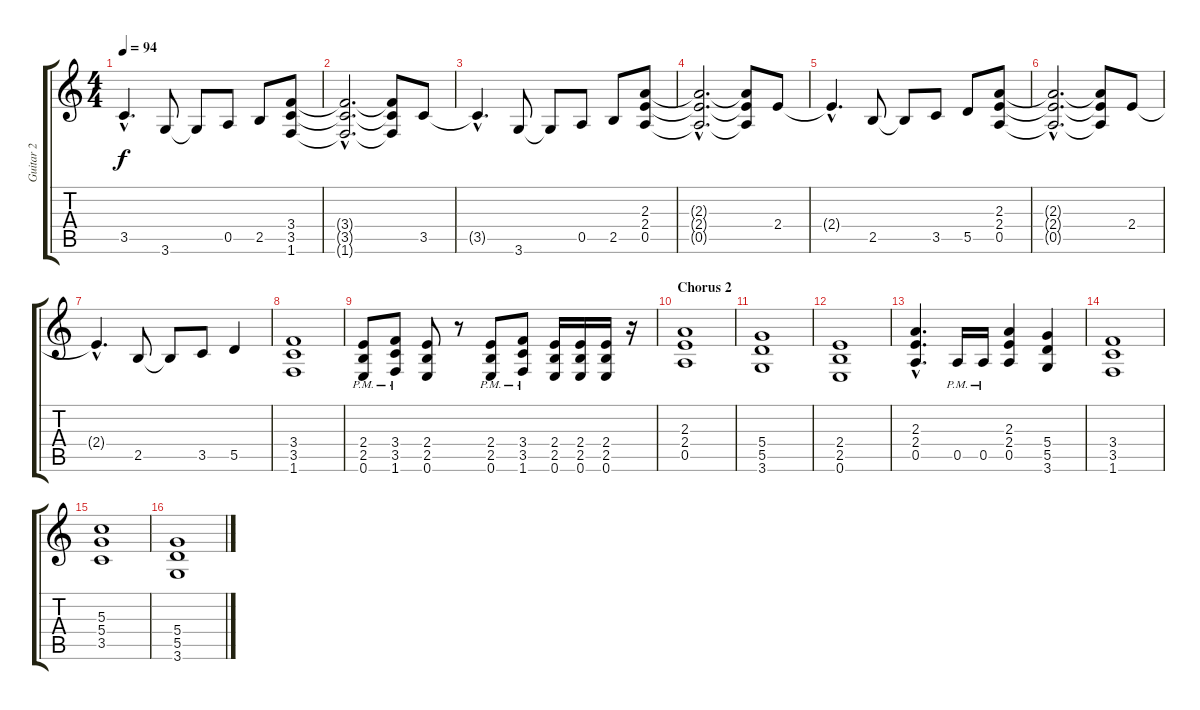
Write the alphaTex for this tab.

\track ("Guitar 2" "Guitar 2") {instrument distortionguitar}
\staff {score tabs}
\tuning (E4 B3 G3 D3 A2 E2) {hide}
\ts (4 4)
\tempo 94
\clef g2
\ks c
3.5{hac t}.4{d dy f} 3.6.8 3.6{t}.8 0.5.8 2.5.8 (3.4 3.5 1.6).8 |
(3.4{hac t} 3.5{hac t} 1.6{hac t}).2{d} (3.4{t} 3.5{t} 1.6{t}).8 3.5.8 |
3.5{hac t}.4{d} 3.6.8 3.6{t}.8 0.5.8 2.5.8 (2.3 2.4 0.5).8 |
(2.3{hac t} 2.4{hac t} 0.5{hac t}).2{d} (2.3{t} 2.4{t} 0.5{t}).8 2.4.8 |
2.4{hac t}.4{d} 2.5.8 2.5{t}.8 3.5.8 5.5.8 (2.3 2.4 0.5).8 |
(2.3{hac t} 2.4{hac t} 0.5{hac t}).2{d} (2.3{t} 2.4{t} 0.5{t}).8 2.4.8 |
2.4{hac t}.4{d} 2.5.8 2.5{t}.8 3.5.8 5.5.4 |
(3.4 3.5 1.6).1 |
(2.4{pm} 2.5{pm} 0.6{pm}).8 (3.4{pm} 3.5{pm} 1.6{pm}).8 (2.4 2.5 0.6).8 r.8 (2.4{pm} 2.5{pm} 0.6{pm}).8 (3.4{pm} 3.5{pm} 1.6{pm}).8 (2.4 2.5 0.6).16 (2.4 2.5 0.6).16 (2.4 2.5 0.6).16 r.16 |
\section ("" "Chorus 2")
(2.3 2.4 0.5).1 |
(5.4 5.5 3.6).1 |
(2.4 2.5 0.6).1 |
(2.3{hac} 2.4{hac} 0.5{hac}).4{d} 0.5{pm}.16 0.5{pm}.16 (2.3 2.4 0.5).4 (5.4 5.5 3.6).4 |
(3.4 3.5 1.6).1 |
(5.3 5.4 3.5).1 |
(5.4 5.5 3.6).1
